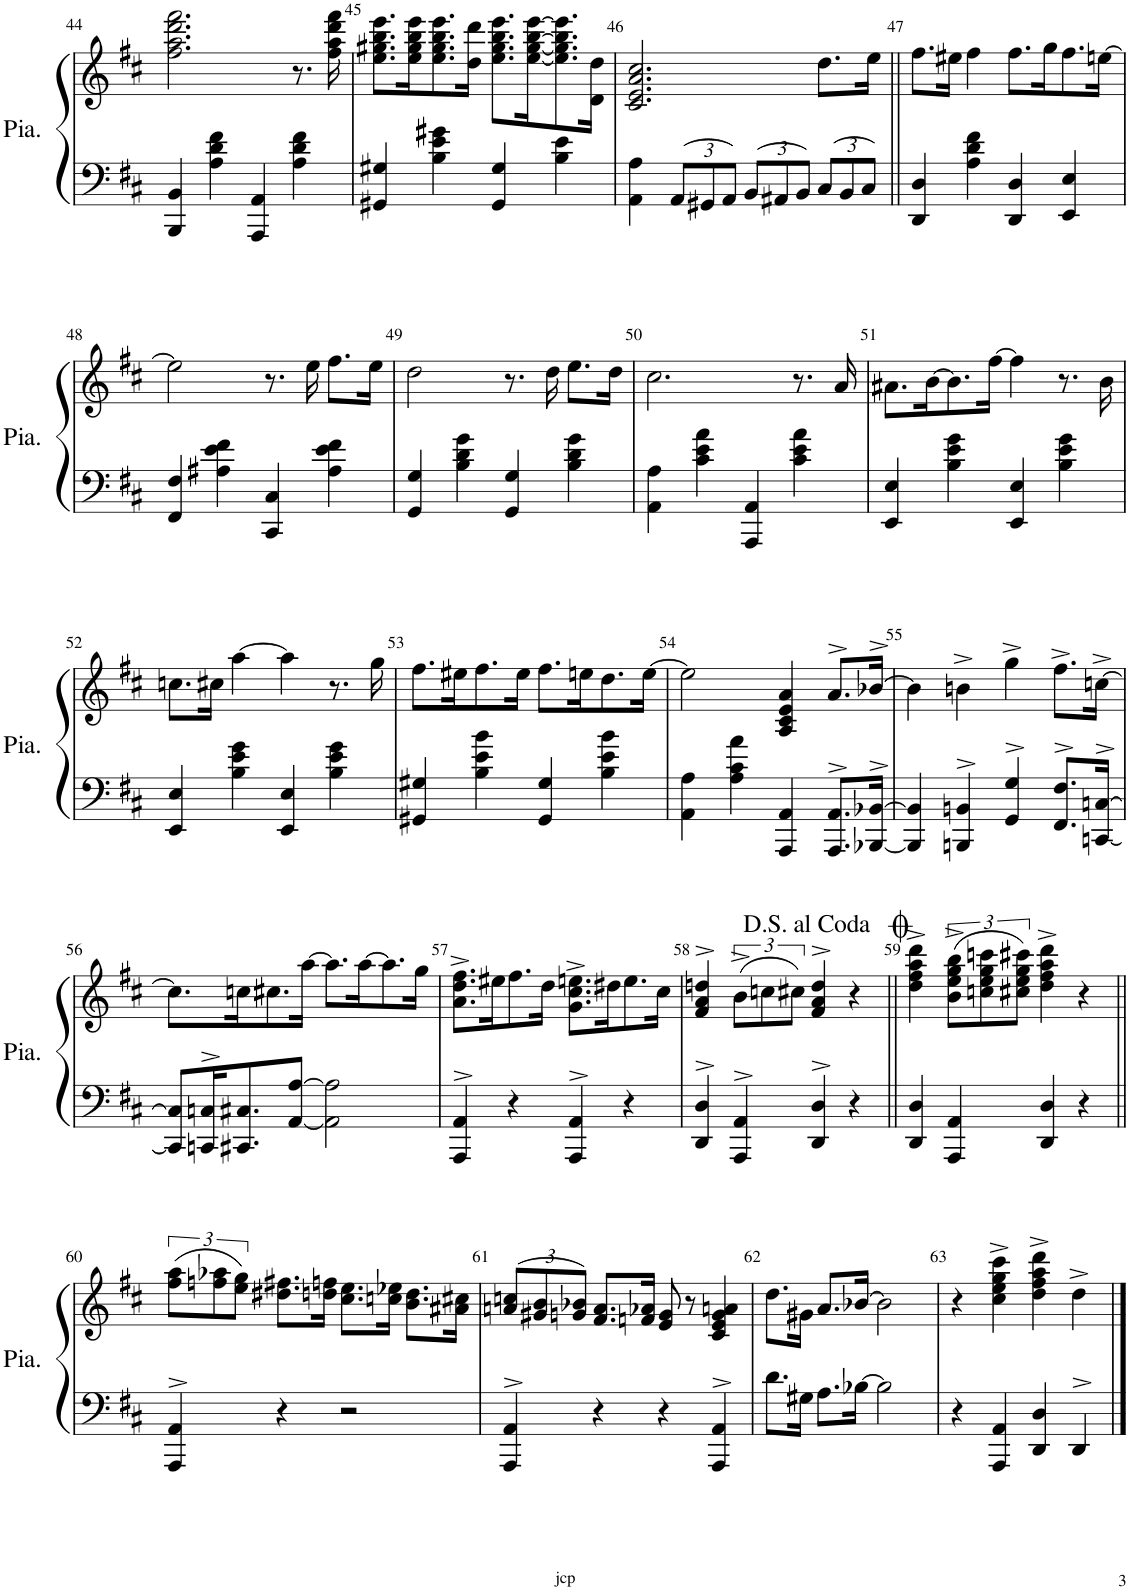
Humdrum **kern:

**kern	**kern
*part1	*part1
*staff2	*staff1
*I"Piano	*
*I'Pia.	*
!!LO:PB:g=z
*clefF4	*clefG2
*k[f#c#]	*k[f#c#]
*M4/4	*M4/4
*met(c)	*met(c)
=44	=44
4BBB/ 4BB/	2.ff#\ 2.aa\ 2.ddd\ 2.fff#\
4A\ 4d\ 4f#\	.
4AAA/ 4AA/	.
4A\ 4d\ 4f#\	8.r
.	16ff#\ 16aa\ 16ddd\ 16fff#\
=45	=45
4GG#X/ 4G#X/	8.ee\ 8.gg#X\ 8.bb\ 8.eee\L
.	16ee\ 16gg#\ 16bb\ 16eee\K
4B\ 4e\ 4g#X\	8.ee\ 8.gg#\ 8.bb\ 8.eee\
.	16dd\ 16ddd\Jk
4GG#/ 4G#/	8.ee\ 8.gg#\ 8.bb\ 8.eee\L
.	[16ee\ [16gg#\ [16bb\ [16eee\K
4B\ 4e\	8.ee\] 8.gg#\] 8.bb\] 8.eee\]
.	16d\ 16dd\Jk
=46	=46
4AA\ 4A\	2.c#/ 2.e/ 2.a/ 2.cc#/
*Xbrackettup	*
12AA/L	.
12GG#X/	.
12AA/J	.
12BB/L	.
12AA#X/	.
12BB/J	.
12C#/L	8.dd\L
12BB/	.
12C#/J	.
.	16ee\Jk
=47||	=47||
4DD/ 4D/	8.ff#\L
.	16ee#X\Jk
4A\ 4d\ 4f#\	4ff#\
4DD/ 4D/	8.ff#\L
.	16gg\K
4EE/ 4E/	8.ff#\
.	[16een\Jk
!!LO:LB:g=z
=48	=48
4FF#/ 4F#/	2ee\]
4A#X\ 4e\ 4f#\	.
4CC#/ 4C#/	8.r
.	16ee\
4A#\ 4e\ 4f#\	8.ff#\L
.	16ee\Jk
=49	=49
4GG/ 4G/	2dd\
4B\ 4d\ 4g\	.
4GG/ 4G/	8.r
.	16dd\
4B\ 4d\ 4g\	8.ee\L
.	16dd\Jk
=50	=50
4AA\ 4A\	2.cc#\
4c#\ 4e\ 4a\	.
4AAA/ 4AA/	.
4c#\ 4e\ 4a\	8.r
.	16a/
=51	=51
4EE/ 4E/	8.a#X\L
.	[16b\K
4B\ 4e\ 4g\	8.b\]
.	[16ff#\Jk
4EE/ 4E/	4ff#\]
4B\ 4e\ 4g\	8.r
.	16b\
!!LO:LB:g=z
=52	=52
4EE/ 4E/	8.ccn\L
.	16cc#X\Jk
4B\ 4e\ 4g\	[4aa\
4EE/ 4E/	4aa\]
4B\ 4e\ 4g\	8.r
.	16gg\
=53	=53
4GG#X/ 4G#X/	8.ff#\L
.	16ee#X\K
4B\ 4e\ 4b\	8.ff#\
.	16ee#\Jk
4GG#/ 4G#/	8.ff#\L
.	16een\K
4B\ 4e\ 4b\	8.dd\
.	[16ee\Jk
=54	=54
4AA\ 4A\	2ee\]
4A\ 4c#\ 4a\	.
4AAA/ 4AA/	4A/ 4c#/ 4e/ 4a/
8.AAA/^> 8.AA/^>L	8.a^>/L
[16BBB-X/^> [16BB-X/^>Jk	[16b-X^>/Jk
=55	=55
4BBB-/] 4BB-/]	4b-\]
4BBBn/^> 4BBn/^>	4bn^\
4GG/^> 4G/^>	4gg^\
8.FF#/^> 8.F#/^>L	8.ff#^\L
[16CCn/^> [16Cn/^>Jk	[16ccn^\Jk
!!LO:LB:g=z
=56	=56
8CC/] 8C/]L	8.cc\L]
16CCn/^> 16Cn/^>K	.
8.CC#X/ 8.C#X/	16ccn\K
.	8.cc#X\
[8AA/ [8A/J	.
.	[16aa\Jk
2AA\] 2A\]	8.aa\L]
.	[16aa\K
.	8.aa\]
.	16gg\Jk
=57	=57
4AAA/^> 4AA/^>	8.a\^ 8.dd\^ 8.ff#\^L
.	16ee#X\K
4r	8.ff#\
.	16dd\Jk
4AAA/^> 4AA/^>	8.g\^ 8.cc#\^ 8.een\^L
.	16dd#X\K
4r	8.ee\
.	16cc#\Jk
=58	=58
4DD/^> 4D/^>	4f#/^> 4a/^> 4ddn/^>
4AAA/^> 4AA/^>	(12b^\L
.	12ccn\
.	12cc#X\J)
4DD/^> 4D/^>	4f#/^> 4a/^> 4dd/^>
4r	4r
=59||	=59||
4DD/ 4D/	4dd\^ 4ff#\^ 4aa\^ 4ddd\^
4AAA/ 4AA/	(12b\^ 12ee\^ 12gg\^ 12bb\^L
.	12ccn\ 12ee\ 12gg\ 12cccn\
.	12cc#X\ 12ee\ 12gg\ 12ccc#X\J)
4DD/ 4D/	4dd\^ 4ff#\^ 4aa\^ 4ddd\^
4r	4r
!!LO:LB:g=z
=60||	=60||
4AAA/^> 4AA/^>	(12ff#\ 12aa\L
.	12ffn\ 12aa-X\
.	12ee\ 12gg\J)
4r	8.dd#X\ 8.ff#X\L
.	16ddn\ 16ffn\Jk
2r	8.cc#\ 8.ee\L
.	16ccn\ 16ee-X\Jk
.	8.b\ 8.dd\L
.	16a#X\ 16cc#X\Jk
=61	=61
*	*Xbrackettup
4AAA/^> 4AA/^>	(>12an/ 12ccn/L
.	12g#X/ 12b/
.	12gn/ 12b-X/J)
4r	8.f#/ 8.a/L
.	16fn/ 16a-X/Jk
4r	8e/ 8g/
.	8r
4AAA/^> 4AA/^>	4c#/ 4e/ 4g/ 4an/
=62	=62
8.d\L	8.dd\L
16G#X\Jk	16g#X\Jk
8.A\L	8.a/L
[16B-X\Jk	[16b-X/Jk
2B-\]	2b-\]
=63	=63
4r	4r
4AAA/ 4AA/	4cc#\^ 4ee\^ 4gg\^ 4ccc#\^
4DD/ 4D/	4dd\^ 4ff#\^ 4aa\^ 4ddd\^
4DD^>/	4dd^\
==	==
*-	*-
